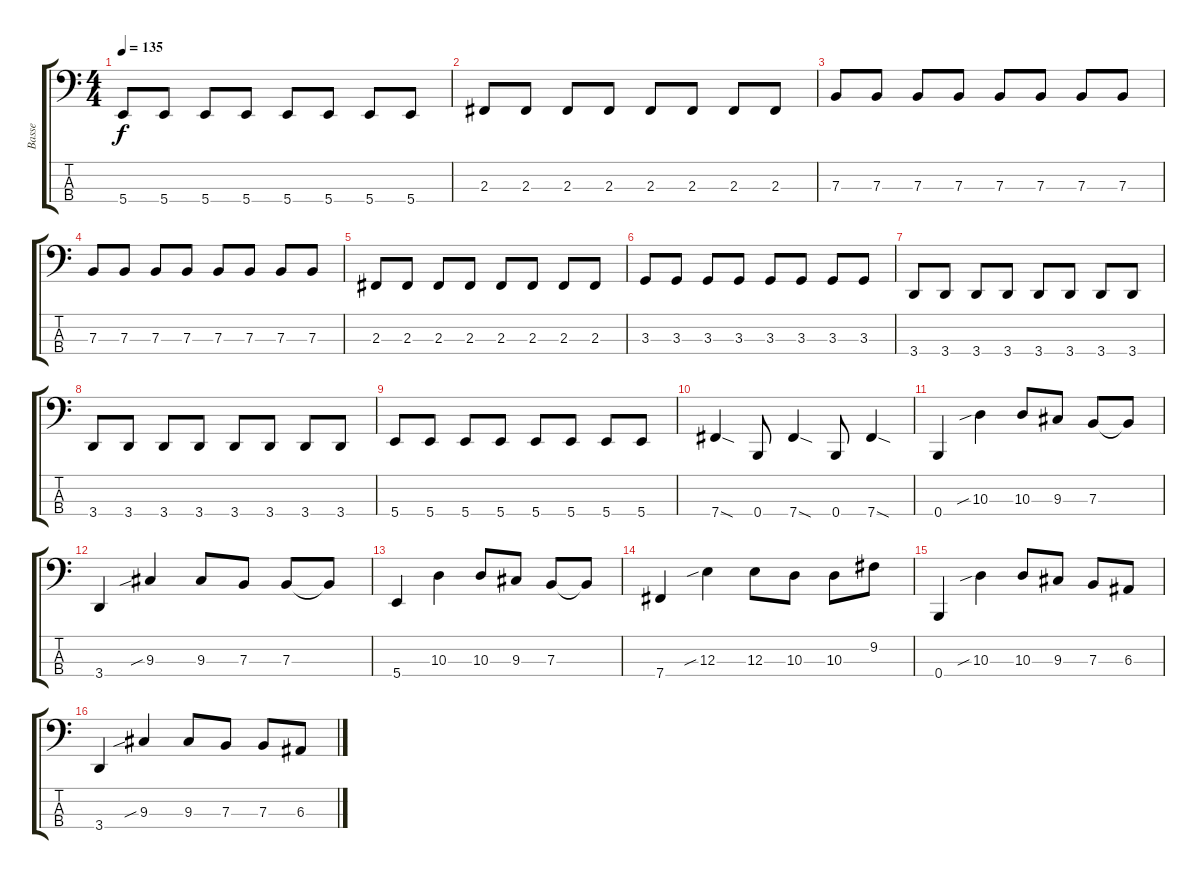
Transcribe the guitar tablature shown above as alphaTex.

\track ("Basse" "Basse") {instrument electricbassfinger}
\staff {score tabs}
\tuning (D2 A1 E1 B0) {hide}
\ts (4 4)
\tempo 135
\clef f4
\ks c
5.4.8{dy f} 5.4.8 5.4.8 5.4.8 5.4.8 5.4.8 5.4.8 5.4.8 |
2.3.8 2.3.8 2.3.8 2.3.8 2.3.8 2.3.8 2.3.8 2.3.8 |
7.3.8 7.3.8 7.3.8 7.3.8 7.3.8 7.3.8 7.3.8 7.3.8 |
7.3.8 7.3.8 7.3.8 7.3.8 7.3.8 7.3.8 7.3.8 7.3.8 |
2.3.8 2.3.8 2.3.8 2.3.8 2.3.8 2.3.8 2.3.8 2.3.8 |
3.3.8 3.3.8 3.3.8 3.3.8 3.3.8 3.3.8 3.3.8 3.3.8 |
3.4.8 3.4.8 3.4.8 3.4.8 3.4.8 3.4.8 3.4.8 3.4.8 |
3.4.8 3.4.8 3.4.8 3.4.8 3.4.8 3.4.8 3.4.8 3.4.8 |
5.4.8 5.4.8 5.4.8 5.4.8 5.4.8 5.4.8 5.4.8 5.4.8 |
7.4{sod}.4 0.4.8 7.4{sod}.4 0.4.8 7.4{sod}.4 |
0.4.4 10.3{sib}.4 10.3.8 9.3.8 7.3.8 7.3{t}.8 |
3.4.4 9.3{sib}.4 9.3.8 7.3.8 7.3.8 7.3{t}.8 |
5.4.4 10.3.4 10.3.8 9.3.8 7.3.8 7.3{t}.8 |
7.4.4 12.3{sib}.4 12.3.8 10.3.8 10.3.8 9.2.8 |
0.4.4 10.3{sib}.4 10.3.8 9.3.8 7.3.8 6.3.8 |
3.4.4 9.3{sib}.4 9.3.8 7.3.8 7.3.8 6.3.8
